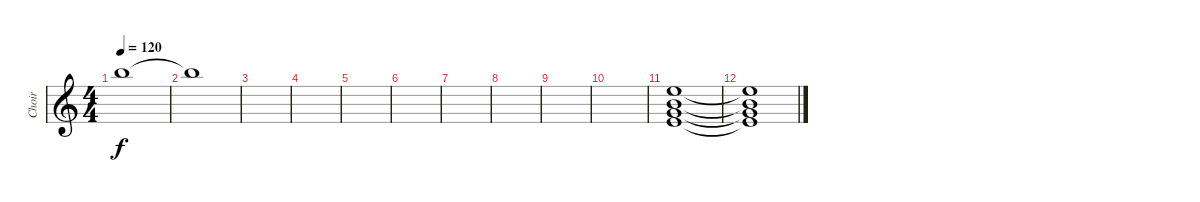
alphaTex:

\track ("Choir" "Choir") {instrument choiraahs}
\staff {score}
\tuning (E4 B3 G3 D3 A2 E2) {hide}
\ts (4 4)
\tempo 120
\clef g2
\ks c
19.1.1{dy f} |
19.1{t}.1 |
|
|
|
|
|
|
|
|
(12.1 12.2 12.3 14.4).1{volume 16} |
(12.1{t} 12.2{t} 12.3{t} 14.4{t}).1
